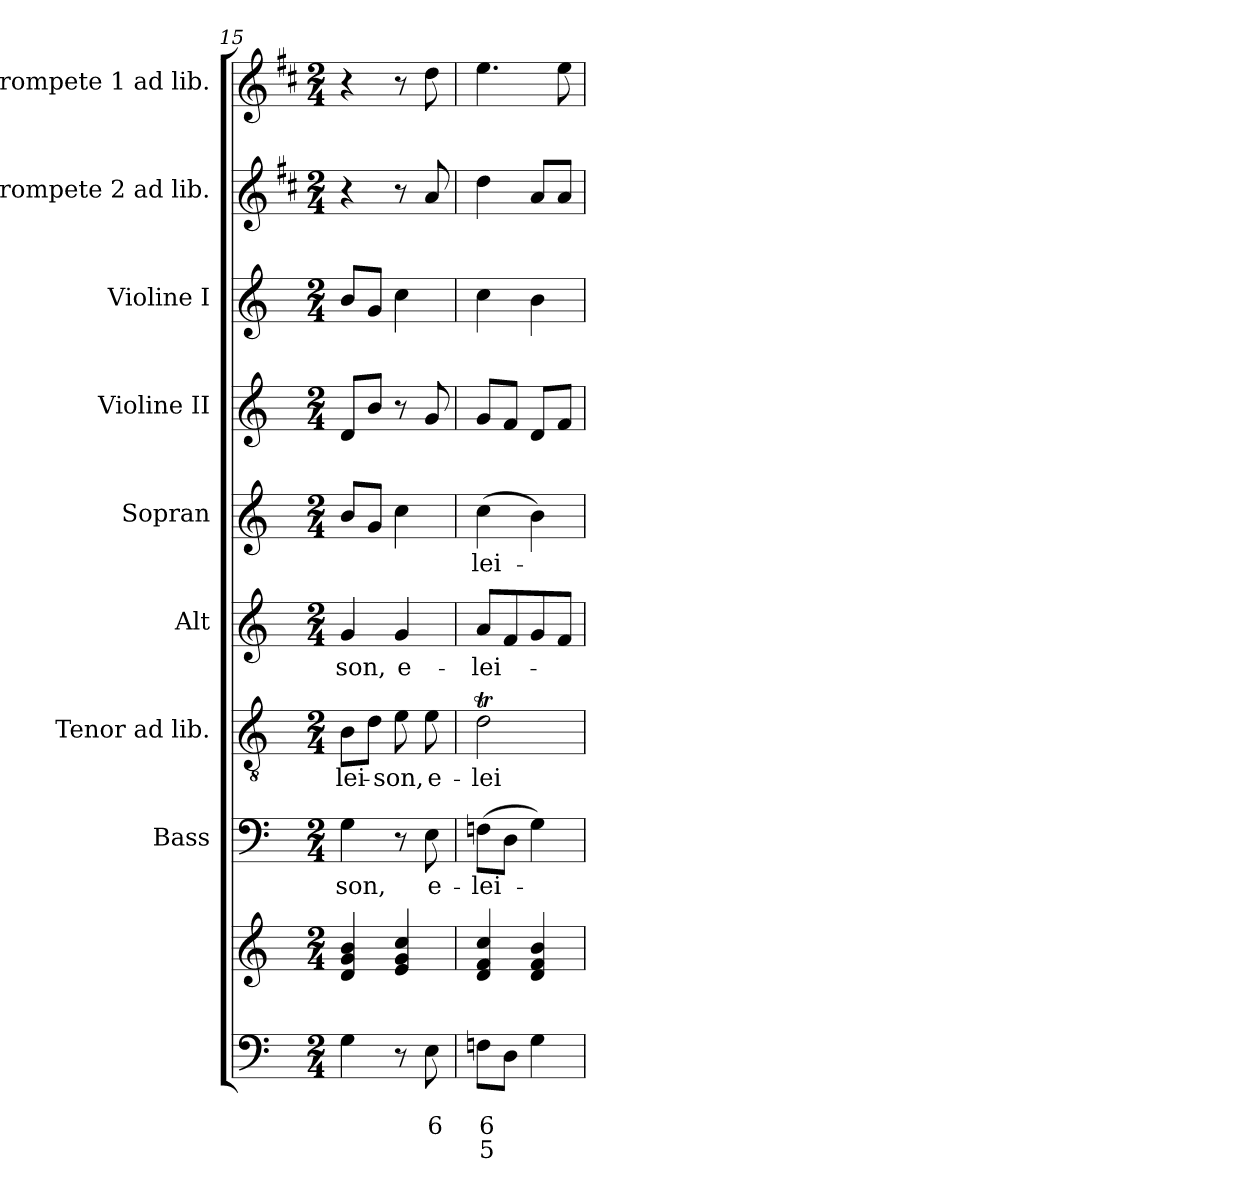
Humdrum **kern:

**kern	**text	**text	**text	**kern	**kern	**text	**kern	**text	**kern	**text	**kern	**text	**kern	**kern	**kern	**kern
*part9	*part9	*part9	*part9	*part9	*part8	*part8	*part7	*part7	*part6	*part6	*part5	*part5	*part4	*part3	*part2	*part1
*staff10	*staff10	*staff10	*staff10	*staff9	*staff8	*staff8	*staff7	*staff7	*staff6	*staff6	*staff5	*staff5	*staff4	*staff3	*staff2	*staff1
*	*	*	*	*	*I"Bass	*	*I"Tenor ad lib.	*	*I"Alt	*	*I"Sopran	*	*I"Violine II	*I"Violine I	*I"Trompete 2 ad lib.	*I"Trompete 1 ad lib.
*	*	*	*	*	*I'B.	*	*I'T.	*	*I'A.	*	*I'S.	*	*I'Vl. II	*I'Vl. I	*I'Trp. 2	*I'Trp. 1
*clefF4	*	*	*	*clefG2	*clefF4	*	*clefGv2	*	*clefG2	*	*clefG2	*	*clefG2	*clefG2	*clefG2	*clefG2
*	*	*	*	*	*	*	*	*	*	*	*	*	*	*	*ITrd1c2	*ITrd1c2
*k[]	*	*	*	*k[]	*k[]	*	*k[]	*	*k[]	*	*k[]	*	*k[]	*k[]	*k[]	*k[]
*C:	*	*	*	*C:	*C:	*	*C:	*	*C:	*	*C:	*	*C:	*C:	*C:	*C:
*M2/4	*	*	*	*M2/4	*M2/4	*	*M2/4	*	*M2/4	*	*M2/4	*	*M2/4	*M2/4	*M2/4	*M2/4
=15	=15	=15	=15	=15	=15	=15	=15	=15	=15	=15	=15	=15	=15	=15	=15	=15
!	!	!	!	!	!	!LO:LY:b	!	!LO:LY:b	!	!LO:LY:b	!	!	!	!	!	!
4G\	.	.	.	4d/ 4g/ 4b/	4G\	-son,	8B\L	-lei-	4g/	-son,	8b/L	.	8d/L	8b/L	4r	4r
.	.	.	.	.	.	.	8d\J	.	.	.	8g/J	.	8b/J	8g/J	.	.
!	!	!	!	!	!	!	!	!LO:LY:b	!	!LO:LY:b	!	!	!	!	!	!
8r	.	.	.	4e/ 4g/ 4cc/	8r	.	8e\	-son,	4g/	e-	4cc\	.	8r	4cc\	8r	8r
!	!	!LO:LY:b	!	!	!	!LO:LY:b	!	!LO:LY:b	!	!	!	!	!	!	!	!
8E\	.	6	.	.	8E\	e-	8e\	e-	.	.	.	.	8g/	.	8g/	8cc\
=16	=16	=16	=16	=16	=16	=16	=16	=16	=16	=16	=16	=16	=16	=16	=16	=16
!	!	!LO:LY:b	!LO:LY:b	!	!	!LO:LY:b	!	!LO:LY:b	!	!LO:LY:b	!	!LO:LY:b	!	!	!	!
8Fn\L	.	6	5	4d/ 4f/ 4cc/	(>8Fn\L	-lei-	2dT\	-lei-	8a/L	-lei-	(>4cc\	-lei-	8g/L	4cc\	4cc\	4.dd\
8D\J	.	.	.	.	8D\J	.	.	.	8f/	.	.	.	8f/J	.	.	.
4G\	.	.	.	4d/ 4f/ 4b/	4G\)	.	.	.	8g/	.	4b\)	.	8d/L	4b\	8g/L	.
.	.	.	.	.	.	.	.	.	8f/J	.	.	.	8f/J	.	8g/J	8dd\
=	=	=	=	=	=	=	=	=	=	=	=	=	=	=	=	=
*-	*-	*-	*-	*-	*-	*-	*-	*-	*-	*-	*-	*-	*-	*-	*-	*-
